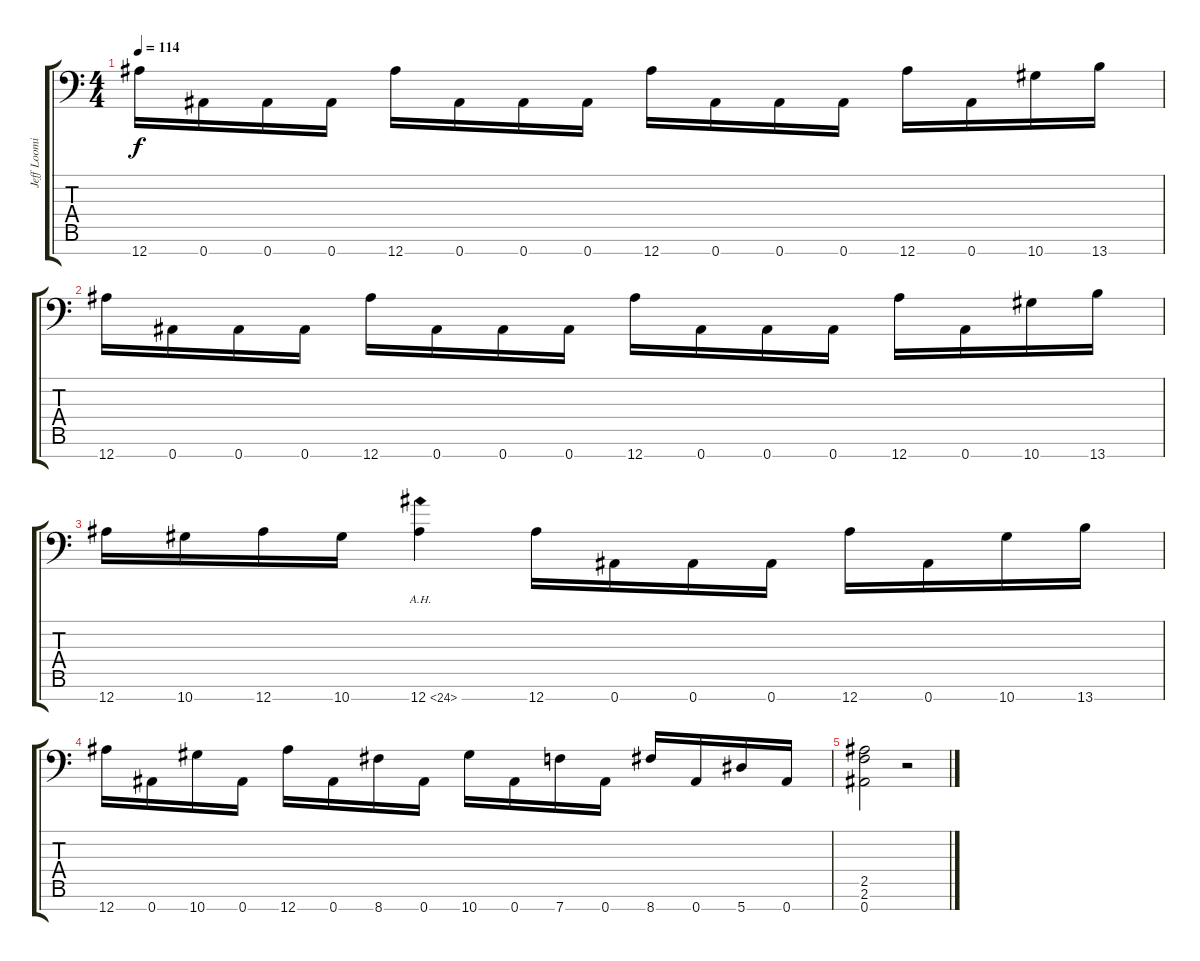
\track ("Jeff Loomis (Lead)" "Jeff Loomi") {instrument distortionguitar}
\staff {score tabs}
\tuning (Eb4 Bb3 Gb3 Db3 Ab2 Eb2 Bb1) {hide}
\ts (4 4)
\tempo 114
\clef f4
\ks c
12.7.16{dy f} 0.7.16 0.7.16 0.7.16 12.7.16 0.7.16 0.7.16 0.7.16 12.7.16 0.7.16 0.7.16 0.7.16 12.7.16 0.7.16 10.7.16 13.7.16 |
12.7.16 0.7.16 0.7.16 0.7.16 12.7.16 0.7.16 0.7.16 0.7.16 12.7.16 0.7.16 0.7.16 0.7.16 12.7.16 0.7.16 10.7.16 13.7.16 |
12.7.16 10.7.16 12.7.16 10.7.16 12.7{ah 12}.4 12.7.16 0.7.16 0.7.16 0.7.16 12.7.16 0.7.16 10.7.16 13.7.16 |
12.7.16 0.7.16 10.7.16 0.7.16 12.7.16 0.7.16 8.7.16 0.7.16 10.7.16 0.7.16 7.7.16 0.7.16 8.7.16 0.7.16 5.7.16 0.7.16 |
(2.5 2.6 0.7).2 r.2
